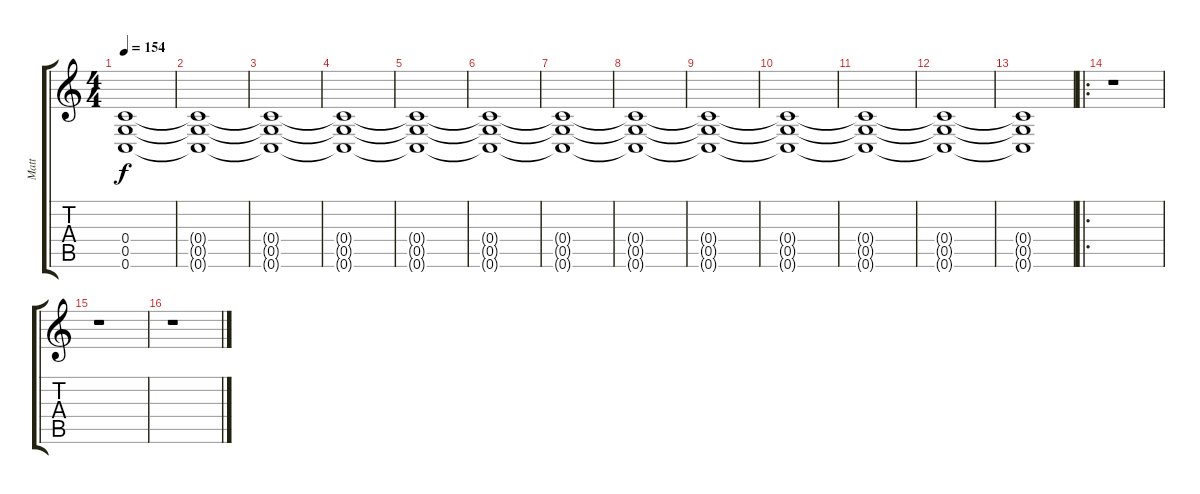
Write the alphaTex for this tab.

\track ("Matt" "Matt") {instrument overdrivenguitar}
\staff {score tabs}
\tuning (D4 A3 F3 C3 G2 C2) {hide}
\ts (4 4)
\tempo 154
\clef g2
\ks c
(0.4{t} 0.5{t} 0.6{t}).1{dy f} |
(0.4{t} 0.5{t} 0.6{t}).1 |
(0.4{t} 0.5{t} 0.6{t}).1 |
(0.4{t} 0.5{t} 0.6{t}).1 |
(0.4{t} 0.5{t} 0.6{t}).1 |
(0.4{t} 0.5{t} 0.6{t}).1 |
(0.4{t} 0.5{t} 0.6{t}).1 |
(0.4{t} 0.5{t} 0.6{t}).1 |
(0.4{t} 0.5{t} 0.6{t}).1 |
(0.4{t} 0.5{t} 0.6{t}).1 |
(0.4{t} 0.5{t} 0.6{t}).1 |
(0.4{t} 0.5{t} 0.6{t}).1 |
(0.4{t} 0.5{t} 0.6{t}).1 |
\ro
r.1 |
r.1 |
r.1
